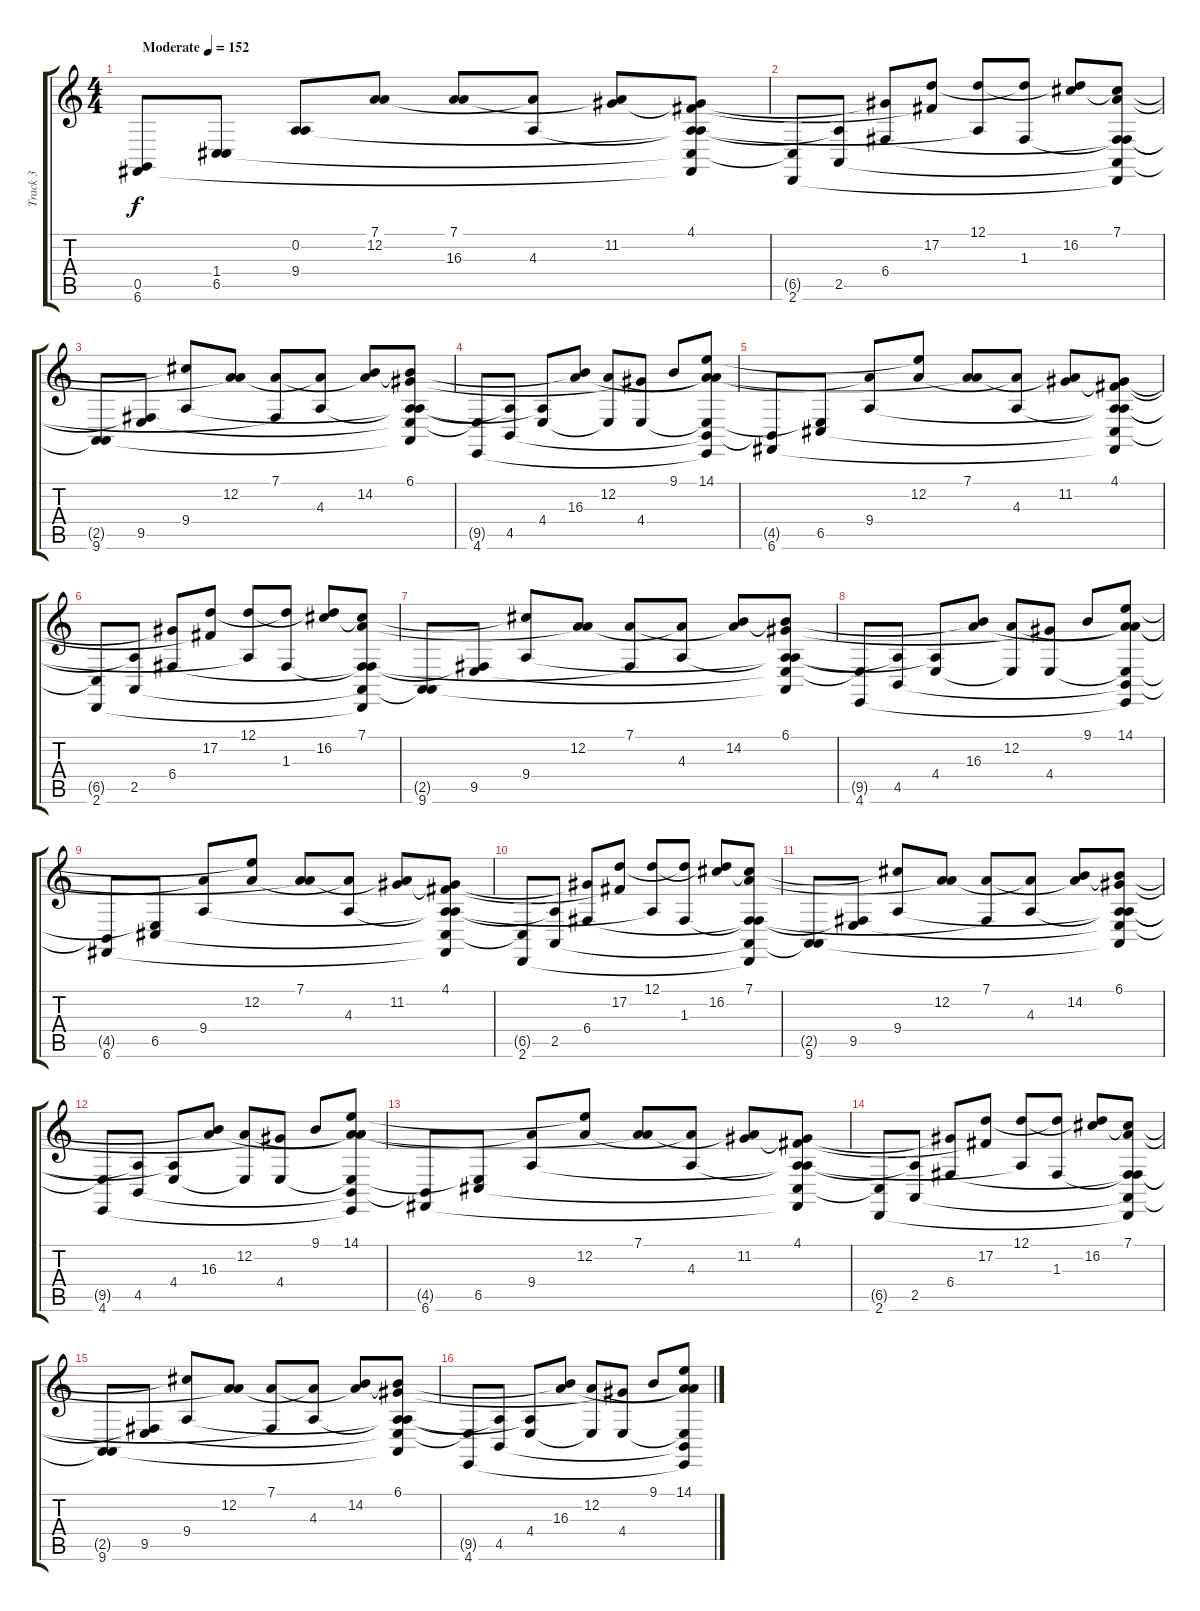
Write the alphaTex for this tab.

\track ("Track 3" "Track 3") {instrument acousticgrandpiano}
\staff {score tabs}
\tuning (D4 A3 F3 C3 G2 C2) {hide}
\ts (4 4)
\tempo (152 "Moderate")
\clef g2
\ks c
(0.5 6.6).8{dy f volume 13 balance 0 instrument acousticgrandpiano} (1.4 6.5).8 (0.2 9.4).8 (7.1 12.2).8 (7.1 16.3).8 (12.2{t} 4.3).8 (7.1{t} 11.2).8 (4.1 11.2{t} 4.3{t} 9.4{t} 6.5{t} 6.6{t}).8 |
(6.5{t} 2.6).8 (9.4{t} 2.5).8 (11.2{t} 6.4).8 (4.1{t} 17.2).8 (12.1 4.3{t}).8 (17.2{t} 1.3).8 (12.1{t} 16.2).8 (7.1 16.2{t} 1.3{t} 6.4{t} 2.5{t} 2.6{t}).8 |
(2.5{t} 9.6).8 (6.4{t} 9.5).8 (16.2{t} 9.4).8 (7.1{t} 12.2).8 (7.1 1.3{t}).8 (12.2{t} 4.3).8 (7.1{t} 14.2).8 (6.1 14.2{t} 4.3{t} 9.4{t} 9.5{t} 9.6{t}).8 |
(9.5{t} 4.6).8 (9.4{t} 4.5).8 (4.3{t} 4.4).8 (14.2{t} 16.3).8 (12.2 4.4{t}).8 (6.1{t} 4.4).8 9.1.8 (14.1 12.2{t} 16.3{t} 4.4{t} 4.5{t} 4.6{t}).8 |
(4.5{t} 6.6).8{balance 16} (4.4{t} 6.5).8 (12.2{t} 9.4).8 (14.1{t} 12.2).8 (7.1 16.3{t}).8 (12.2{t} 4.3).8 (7.1{t} 11.2).8 (4.1 11.2{t} 4.3{t} 9.4{t} 6.5{t} 6.6{t}).8 |
(6.5{t} 2.6).8 (9.4{t} 2.5).8 (11.2{t} 6.4).8 (4.1{t} 17.2).8 (12.1 4.3{t}).8 (17.2{t} 1.3).8 (12.1{t} 16.2).8 (7.1 16.2{t} 1.3{t} 6.4{t} 2.5{t} 2.6{t}).8 |
(2.5{t} 9.6).8 (6.4{t} 9.5).8 (16.2{t} 9.4).8 (7.1{t} 12.2).8 (7.1 1.3{t}).8 (12.2{t} 4.3).8 (7.1{t} 14.2).8 (6.1 14.2{t} 4.3{t} 9.4{t} 9.5{t} 9.6{t}).8 |
(9.5{t} 4.6).8 (9.4{t} 4.5).8 (4.3{t} 4.4).8 (14.2{t} 16.3).8 (12.2 4.4{t}).8 (6.1{t} 4.4).8 9.1.8 (14.1 12.2{t} 16.3{t} 4.4{t} 4.5{t} 4.6{t}).8 |
(4.5{t} 6.6).8{balance 8} (4.4{t} 6.5).8 (12.2{t} 9.4).8 (14.1{t} 12.2).8 (7.1 16.3{t}).8 (12.2{t} 4.3).8 (7.1{t} 11.2).8 (4.1 11.2{t} 4.3{t} 9.4{t} 6.5{t} 6.6{t}).8 |
(6.5{t} 2.6).8 (9.4{t} 2.5).8 (11.2{t} 6.4).8 (4.1{t} 17.2).8 (12.1 4.3{t}).8 (17.2{t} 1.3).8 (12.1{t} 16.2).8 (7.1 16.2{t} 1.3{t} 6.4{t} 2.5{t} 2.6{t}).8 |
(2.5{t} 9.6).8 (6.4{t} 9.5).8 (16.2{t} 9.4).8 (7.1{t} 12.2).8 (7.1 1.3{t}).8 (12.2{t} 4.3).8 (7.1{t} 14.2).8 (6.1 14.2{t} 4.3{t} 9.4{t} 9.5{t} 9.6{t}).8 |
(9.5{t} 4.6).8 (9.4{t} 4.5).8 (4.3{t} 4.4).8 (14.2{t} 16.3).8 (12.2 4.4{t}).8 (6.1{t} 4.4).8 9.1.8 (14.1 12.2{t} 16.3{t} 4.4{t} 4.5{t} 4.6{t}).8 |
(4.5{t} 6.6).8 (4.4{t} 6.5).8 (12.2{t} 9.4).8 (14.1{t} 12.2).8 (7.1 16.3{t}).8 (12.2{t} 4.3).8 (7.1{t} 11.2).8 (4.1 11.2{t} 4.3{t} 9.4{t} 6.5{t} 6.6{t}).8 |
(6.5{t} 2.6).8 (9.4{t} 2.5).8 (11.2{t} 6.4).8 (4.1{t} 17.2).8 (12.1 4.3{t}).8 (17.2{t} 1.3).8 (12.1{t} 16.2).8 (7.1 16.2{t} 1.3{t} 6.4{t} 2.5{t} 2.6{t}).8 |
(2.5{t} 9.6).8 (6.4{t} 9.5).8 (16.2{t} 9.4).8 (7.1{t} 12.2).8 (7.1 1.3{t}).8 (12.2{t} 4.3).8 (7.1{t} 14.2).8 (6.1 14.2{t} 4.3{t} 9.4{t} 9.5{t} 9.6{t}).8 |
(9.5{t} 4.6).8 (9.4{t} 4.5).8 (4.3{t} 4.4).8 (14.2{t} 16.3).8 (12.2 4.4{t}).8 (6.1{t} 4.4).8 9.1.8 (14.1 12.2{t} 16.3{t} 4.4{t} 4.5{t} 4.6{t}).8
